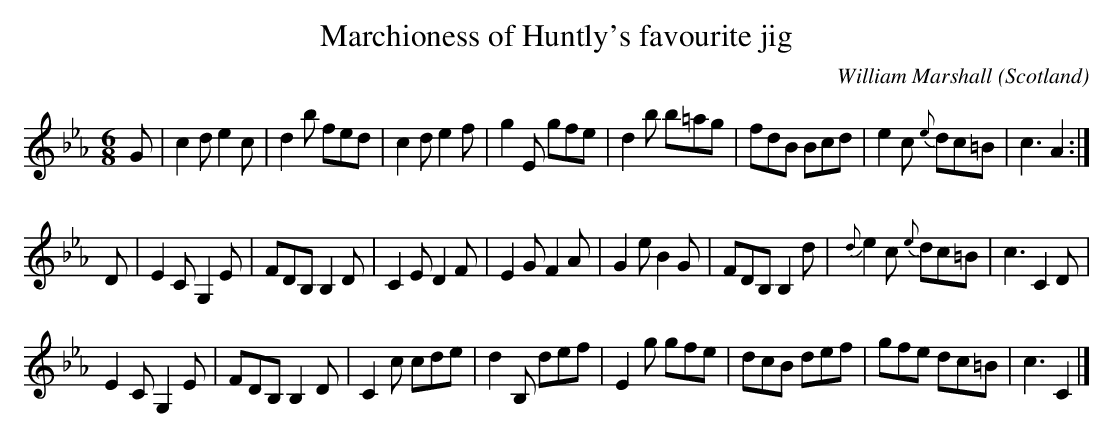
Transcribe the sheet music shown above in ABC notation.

X:1
T:Marchioness of Huntly's favourite jig
C:William Marshall
M:6/8
O:Scotland
K:C min
G|\
c2d e2c|d2b fed|c2d e2f|g2E gfe|\
d2b b=ag|fdB Bcd|e2c {e}dc=B|c3 A2:|
D|\
E2C G,2E|FDB, B,2D|C2E D2F|E2G F2A|\
G2e B2G|FDB, B,2d|{d}e2c {e}dc=B|c3 C2D|
E2C G,2E|FDB, B,2D|C2c cde|d2B, def|\
E2g gfe|dcB def|gfe dc=B|c3 C2|]
